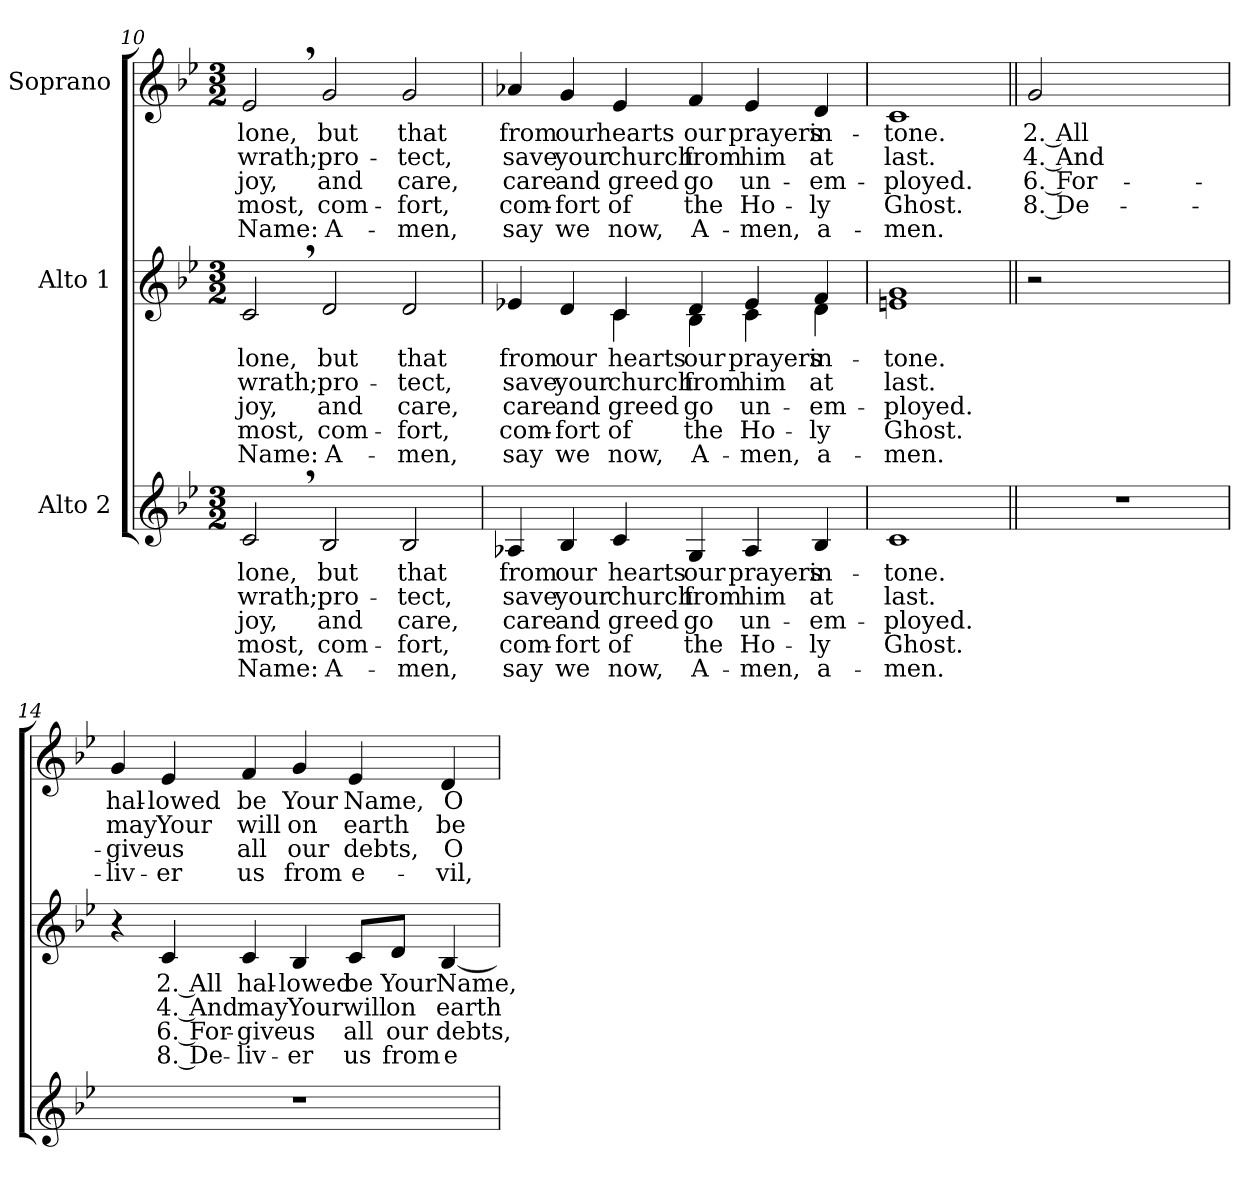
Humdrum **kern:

**kern	**text	**text	**text	**text	**text	**kern	**text	**text	**text	**text	**text	**kern	**text	**text	**text	**text	**text
*part3	*part3	*part3	*part3	*part3	*part3	*part2	*part2	*part2	*part2	*part2	*part2	*part1	*part1	*part1	*part1	*part1	*part1
*staff3	*staff3	*staff3	*staff3	*staff3	*staff3	*staff2	*staff2	*staff2	*staff2	*staff2	*staff2	*staff1	*staff1	*staff1	*staff1	*staff1	*staff1
*I"Alto 2	*	*	*	*	*	*I"Alto 1	*	*	*	*	*	*I"Soprano	*	*	*	*	*
!!LO:LB:g=z
*clefG2	*	*	*	*	*	*clefG2	*	*	*	*	*	*clefG2	*	*	*	*	*
*k[b-e-]	*	*	*	*	*	*k[b-e-]	*	*	*	*	*	*k[b-e-]	*	*	*	*	*
*B-:	*	*	*	*	*	*B-:	*	*	*	*	*	*B-:	*	*	*	*	*
*M3/2	*	*	*	*	*	*M3/2	*	*	*	*	*	*M3/2	*	*	*	*	*
=10	=10	=10	=10	=10	=10	=10	=10	=10	=10	=10	=10	=10	=10	=10	=10	=10	=10
!	!LO:LY:b	!LO:LY:b	!LO:LY:b	!LO:LY:b	!LO:LY:b	!	!	!	!	!	!	!	!	!	!	!	!
!	!	!	!	!	!	!	!LO:LY:b	!LO:LY:b	!LO:LY:b	!LO:LY:b	!LO:LY:b	!	!	!	!	!	!
!	!	!	!	!	!	!	!	!	!	!	!	!	!LO:LY:b	!LO:LY:b	!LO:LY:b	!LO:LY:b	!LO:LY:b
2c,>/	-lone,	wrath;	-joy,	most,	Name:	2c,>/	-lone,	wrath;	-joy,	most,	Name:	2e-,>/	-lone,	wrath;	-joy,	most,	Name:
!	!LO:LY:b	!LO:LY:b	!LO:LY:b	!LO:LY:b	!LO:LY:b	!	!	!	!	!	!	!	!	!	!	!	!
!	!	!	!	!	!	!	!LO:LY:b	!LO:LY:b	!LO:LY:b	!LO:LY:b	!LO:LY:b	!	!	!	!	!	!
!	!	!	!	!	!	!	!	!	!	!	!	!	!LO:LY:b	!LO:LY:b	!LO:LY:b	!LO:LY:b	!LO:LY:b
2B-/	but	pro-	and	com-	A-	2d/	but	pro-	and	com-	A-	2g/	but	pro-	and	com-	A-
!	!LO:LY:b	!LO:LY:b	!LO:LY:b	!LO:LY:b	!LO:LY:b	!	!	!	!	!	!	!	!	!	!	!	!
!	!	!	!	!	!	!	!LO:LY:b	!LO:LY:b	!LO:LY:b	!LO:LY:b	!LO:LY:b	!	!	!	!	!	!
!	!	!	!	!	!	!	!	!	!	!	!	!	!LO:LY:b	!LO:LY:b	!LO:LY:b	!LO:LY:b	!LO:LY:b
2B-/	that	-tect,	care,	-fort,	-men,	2d/	that	-tect,	care,	-fort,	-men,	2g/	that	-tect,	care,	-fort,	-men,
=11	=11	=11	=11	=11	=11	=11	=11	=11	=11	=11	=11	=11	=11	=11	=11	=11	=11
!	!LO:LY:b	!LO:LY:b	!LO:LY:b	!LO:LY:b	!LO:LY:b	!	!	!	!	!	!	!	!	!	!	!	!
!	!	!	!	!	!	!	!LO:LY:b	!LO:LY:b	!LO:LY:b	!LO:LY:b	!LO:LY:b	!	!	!	!	!	!
*	*	*	*	*	*	*^	*	*	*	*	*	*	*	*	*	*	*
!	!	!	!	!	!	!	!	!	!	!	!	!	!	!LO:LY:b	!LO:LY:b	!LO:LY:b	!LO:LY:b	!LO:LY:b
4A-X/	from	save	care	com-	say	4e-X/	2ryy	from	save	care	com-	say	4a-X/	from	save	care	com-	say
!	!LO:LY:b	!LO:LY:b	!LO:LY:b	!LO:LY:b	!LO:LY:b	!	!	!	!	!	!	!	!	!	!	!	!	!
!	!	!	!	!	!	!	!	!LO:LY:b	!LO:LY:b	!LO:LY:b	!LO:LY:b	!LO:LY:b	!	!	!	!	!	!
!	!	!	!	!	!	!	!	!	!	!	!	!	!	!LO:LY:b	!LO:LY:b	!LO:LY:b	!LO:LY:b	!LO:LY:b
4B-/	our	your	and	-fort	we	4d/	.	our	your	and	-fort	we	4g/	our	your	and	-fort	we
!	!LO:LY:b	!LO:LY:b	!LO:LY:b	!LO:LY:b	!LO:LY:b	!	!	!	!	!	!	!	!	!	!	!	!	!
!	!	!	!	!	!	!	!	!LO:LY:b	!LO:LY:b	!LO:LY:b	!LO:LY:b	!LO:LY:b	!	!	!	!	!	!
!	!	!	!	!	!	!	!	!	!	!	!	!	!	!LO:LY:b	!LO:LY:b	!LO:LY:b	!LO:LY:b	!LO:LY:b
4c/	hearts	church	greed	of	now,	4c/	4c\	hearts	church	greed	of	now,	4e-/	hearts	church	greed	of	now,
!	!LO:LY:b	!LO:LY:b	!LO:LY:b	!LO:LY:b	!LO:LY:b	!	!	!	!	!	!	!	!	!	!	!	!	!
!	!	!	!	!	!	!	!	!LO:LY:b	!LO:LY:b	!LO:LY:b	!LO:LY:b	!LO:LY:b	!	!	!	!	!	!
!	!	!	!	!	!	!	!	!	!	!	!	!	!	!LO:LY:b	!LO:LY:b	!LO:LY:b	!LO:LY:b	!LO:LY:b
4G/	our	from	go	the	A-	4d/	4B-\	our	from	go	the	A-	4f/	our	from	go	the	A-
!	!LO:LY:b	!LO:LY:b	!LO:LY:b	!LO:LY:b	!LO:LY:b	!	!	!	!	!	!	!	!	!	!	!	!	!
!	!	!	!	!	!	!	!	!LO:LY:b	!LO:LY:b	!LO:LY:b	!LO:LY:b	!LO:LY:b	!	!	!	!	!	!
!	!	!	!	!	!	!	!	!	!	!	!	!	!	!LO:LY:b	!LO:LY:b	!LO:LY:b	!LO:LY:b	!LO:LY:b
4A-/	prayers	him	un-	Ho-	-men,	4e-/	4c\	prayers	him	un-	Ho-	-men,	4e-/	prayers	him	un-	Ho-	-men,
!	!LO:LY:b	!LO:LY:b	!LO:LY:b	!LO:LY:b	!LO:LY:b	!	!	!	!	!	!	!	!	!	!	!	!	!
!	!	!	!	!	!	!	!	!LO:LY:b	!LO:LY:b	!LO:LY:b	!LO:LY:b	!LO:LY:b	!	!	!	!	!	!
!	!	!	!	!	!	!	!	!	!	!	!	!	!	!LO:LY:b	!LO:LY:b	!LO:LY:b	!LO:LY:b	!LO:LY:b
4B-/	in-	at	-em-	-ly	a-	4f/	4d\	in-	at	-em-	-ly	a-	4d/	in-	at	-em-	-ly	a-
=12	=12	=12	=12	=12	=12	=12	=12	=12	=12	=12	=12	=12	=12	=12	=12	=12	=12	=12
!	!LO:LY:b	!LO:LY:b	!LO:LY:b	!LO:LY:b	!LO:LY:b	!	!	!	!	!	!	!	!	!	!	!	!	!
!	!	!	!	!	!	!	!	!LO:LY:b	!LO:LY:b	!LO:LY:b	!LO:LY:b	!LO:LY:b	!	!	!	!	!	!
!	!	!	!	!	!	!	!	!	!	!	!	!	!	!LO:LY:b	!LO:LY:b	!LO:LY:b	!LO:LY:b	!LO:LY:b
1c	-tone.	last.	-ployed.	Ghost.	-men.	1g	1en	-tone.	last.	-ployed.	Ghost.	-men.	1c	-tone.	last.	-ployed.	Ghost.	-men.
*	*	*	*	*	*	*v	*v	*	*	*	*	*	*	*	*	*	*	*
!!LO:PB:g=z
=13||	=13||	=13||	=13||	=13||	=13||	=13||	=13||	=13||	=13||	=13||	=13||	=13||	=13||	=13||	=13||	=13||	=13||
*	*	*	*	*	*	*^	*	*	*	*	*	*	*	*	*	*	*
!	!	!	!	!	!	!	!	!	!	!	!	!	!	!LO:LY:b	!LO:LY:b	!LO:LY:b	!LO:LY:b	!
*	*	*	*	*	*	*v	*v	*	*	*	*	*	*	*	*	*	*	*
1.r	.	.	.	.	.	2r	.	.	.	.	.	2g/	2. All	4. And	6. For-	8. De-	.
.	.	.	.	.	.	1ryy	.	.	.	.	.	1ryy	.	.	.	.	.
=14	=14	=14	=14	=14	=14	=14	=14	=14	=14	=14	=14	=14	=14	=14	=14	=14	=14
!	!	!	!	!	!	!	!	!	!	!	!	!	!LO:LY:b	!LO:LY:b	!LO:LY:b	!LO:LY:b	!
1.r	.	.	.	.	.	4r	.	.	.	.	.	4g/	hal-	may	-give	-liv-	.
!	!	!	!	!	!	!	!LO:LY:b	!LO:LY:b	!LO:LY:b	!LO:LY:b	!	!	!	!	!	!	!
!	!	!	!	!	!	!	!	!	!	!	!	!	!LO:LY:b	!LO:LY:b	!LO:LY:b	!LO:LY:b	!
.	.	.	.	.	.	4c/	2. All	4. And	6. For-	8. De-	.	4e-/	-lowed	Your	us	-er	.
!	!	!	!	!	!	!	!LO:LY:b	!LO:LY:b	!LO:LY:b	!LO:LY:b	!	!	!	!	!	!	!
!	!	!	!	!	!	!	!	!	!	!	!	!	!LO:LY:b	!LO:LY:b	!LO:LY:b	!LO:LY:b	!
.	.	.	.	.	.	4c/	hal-	may	-give	-liv-	.	4f/	be	will	all	us	.
!	!	!	!	!	!	!	!LO:LY:b	!LO:LY:b	!LO:LY:b	!LO:LY:b	!	!	!	!	!	!	!
!	!	!	!	!	!	!	!	!	!	!	!	!	!LO:LY:b	!LO:LY:b	!LO:LY:b	!LO:LY:b	!
.	.	.	.	.	.	4B-/	-lowed	Your	us	-er	.	4g/	Your	on	our	from	.
!	!	!	!	!	!	!	!LO:LY:b	!LO:LY:b	!LO:LY:b	!LO:LY:b	!	!	!	!	!	!	!
!	!	!	!	!	!	!	!	!	!	!	!	!	!LO:LY:b	!LO:LY:b	!LO:LY:b	!LO:LY:b	!
.	.	.	.	.	.	8c/L	be	will	all	us	.	4e-/	Name,	earth	debts,	e-	.
!	!	!	!	!	!	!	!LO:LY:b	!LO:LY:b	!LO:LY:b	!LO:LY:b	!	!	!	!	!	!	!
.	.	.	.	.	.	8d/J	Your	on	our	from	.	.	.	.	.	.	.
!	!	!	!	!	!	!	!LO:LY:b	!LO:LY:b	!LO:LY:b	!LO:LY:b	!	!	!	!	!	!	!
!	!	!	!	!	!	!	!	!	!	!	!	!	!LO:LY:b	!LO:LY:b	!LO:LY:b	!LO:LY:b	!
.	.	.	.	.	.	[4B-/	Name,	earth	debts,	e-	.	4d/	O	be	O	-vil,	.
=	=	=	=	=	=	=	=	=	=	=	=	=	=	=	=	=	=
*-	*-	*-	*-	*-	*-	*-	*-	*-	*-	*-	*-	*-	*-	*-	*-	*-	*-
